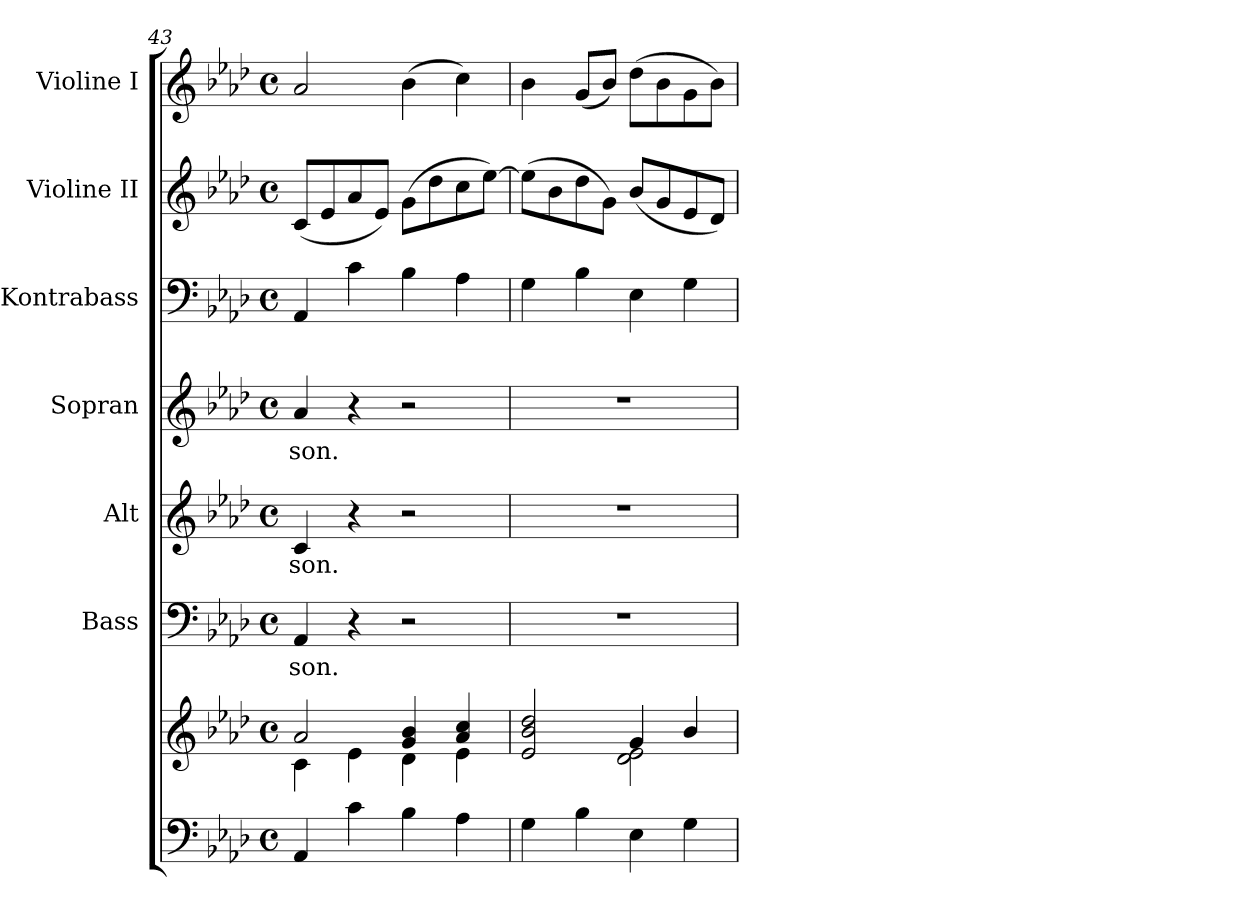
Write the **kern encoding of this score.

**kern	**kern	**kern	**text	**kern	**text	**kern	**text	**kern	**kern	**kern
*part7	*part7	*part6	*part6	*part5	*part5	*part4	*part4	*part3	*part2	*part1
*staff8	*staff7	*staff6	*staff6	*staff5	*staff5	*staff4	*staff4	*staff3	*staff2	*staff1
*	*	*I"Bass	*	*I"Alt	*	*I"Sopran	*	*I"Kontrabass	*I"Violine II	*I"Violine I
*	*	*I'B.	*	*I'A.	*	*I'S.	*	*I'Kb.	*I'Vl. II	*I'Vl. I
*clefF4	*clefG2	*clefF4	*	*clefG2	*	*clefG2	*	*clefF4	*clefG2	*clefG2
*	*	*	*	*	*	*	*	*ITrd7c12	*	*
*k[b-e-a-d-]	*k[b-e-a-d-]	*k[b-e-a-d-]	*	*k[b-e-a-d-]	*	*k[b-e-a-d-]	*	*k[b-e-a-d-]	*k[b-e-a-d-]	*k[b-e-a-d-]
*A-:	*A-:	*A-:	*	*A-:	*	*A-:	*	*A-:	*A-:	*A-:
*M4/4	*M4/4	*M4/4	*	*M4/4	*	*M4/4	*	*M4/4	*M4/4	*M4/4
*met(c)	*met(c)	*met(c)	*	*met(c)	*	*met(c)	*	*met(c)	*met(c)	*met(c)
=43	=43	=43	=43	=43	=43	=43	=43	=43	=43	=43
*	*^	*	*	*	*	*	*	*	*	*
!	!	!	!	!LO:LY:b	!	!LO:LY:b	!	!LO:LY:b	!	!	!
4AA-/	2a-/	4c\	4AA-/	-son.	4c/	-son.	4a-/	-son.	4AAA-/	(<8c/L	2a-/
.	.	.	.	.	.	.	.	.	.	8e-/	.
4c\	.	4e-\	4r	.	4r	.	4r	.	4C\	8a-/	.
.	.	.	.	.	.	.	.	.	.	8e-/J)	.
4B-\	4g/ 4b-/	4d-\	2r	.	2r	.	2r	.	4BB-\	(>8g\L	(>4b-\
.	.	.	.	.	.	.	.	.	.	8dd-\	.
4A-\	4a-/ 4cc/	4e-\	.	.	.	.	.	.	4AA-\	8cc\	4cc\)
.	.	.	.	.	.	.	.	.	.	[8ee-\J)	.
=44	=44	=44	=44	=44	=44	=44	=44	=44	=44	=44	=44
4G\	2e-/ 2b-/ 2dd-/	2ryy	1r	.	1r	.	1r	.	4GG\	(>8ee-\L]	4b-\
.	.	.	.	.	.	.	.	.	.	8b-\	.
4B-\	.	.	.	.	.	.	.	.	4BB-\	8dd-\	(<8g/L
.	.	.	.	.	.	.	.	.	.	8g\J)	8b-/J)
4E-\	4g/	2d-\ 2e-\	.	.	.	.	.	.	4EE-\	(<8b-/L	(>8dd-\L
.	.	.	.	.	.	.	.	.	.	8g/	8b-\
4G\	4b-/	.	.	.	.	.	.	.	4GG\	8e-/	8g\
.	.	.	.	.	.	.	.	.	.	8d-/J)	8b-\J)
*	*v	*v	*	*	*	*	*	*	*	*	*
=	=	=	=	=	=	=	=	=	=	=
*-	*-	*-	*-	*-	*-	*-	*-	*-	*-	*-
